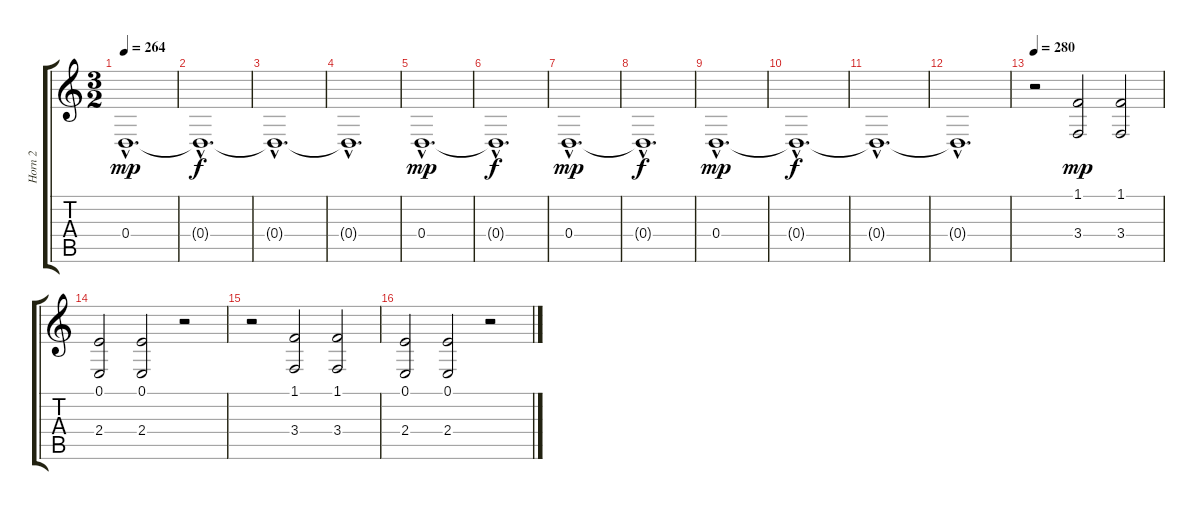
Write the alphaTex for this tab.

\track ("Horn 2" "Horn 2") {instrument frenchhorn}
\staff {score tabs}
\tuning (E4 B3 G3 D3 A2 E2) {hide}
\ts (3 2)
\tempo 264
\clef g2
\ks c
0.4{hac}.1{d dy mp} |
0.4{hac t}.1{d dy f} |
0.4{hac t}.1{d} |
0.4{hac t}.1{d} |
0.4{hac}.1{d dy mp} |
0.4{hac t}.1{d dy f} |
0.4{hac}.1{d dy mp} |
0.4{hac t}.1{d dy f} |
0.4{hac}.1{d dy mp} |
0.4{hac t}.1{d dy f} |
0.4{hac t}.1{d} |
0.4{hac t}.1{d} |
\tempo 280
r.2 (1.1 3.4).2{dy mp} (1.1 3.4).2 |
(0.1 2.4).2 (0.1 2.4).2 r.2 |
r.2 (1.1 3.4).2 (1.1 3.4).2 |
(0.1 2.4).2 (0.1 2.4).2 r.2
